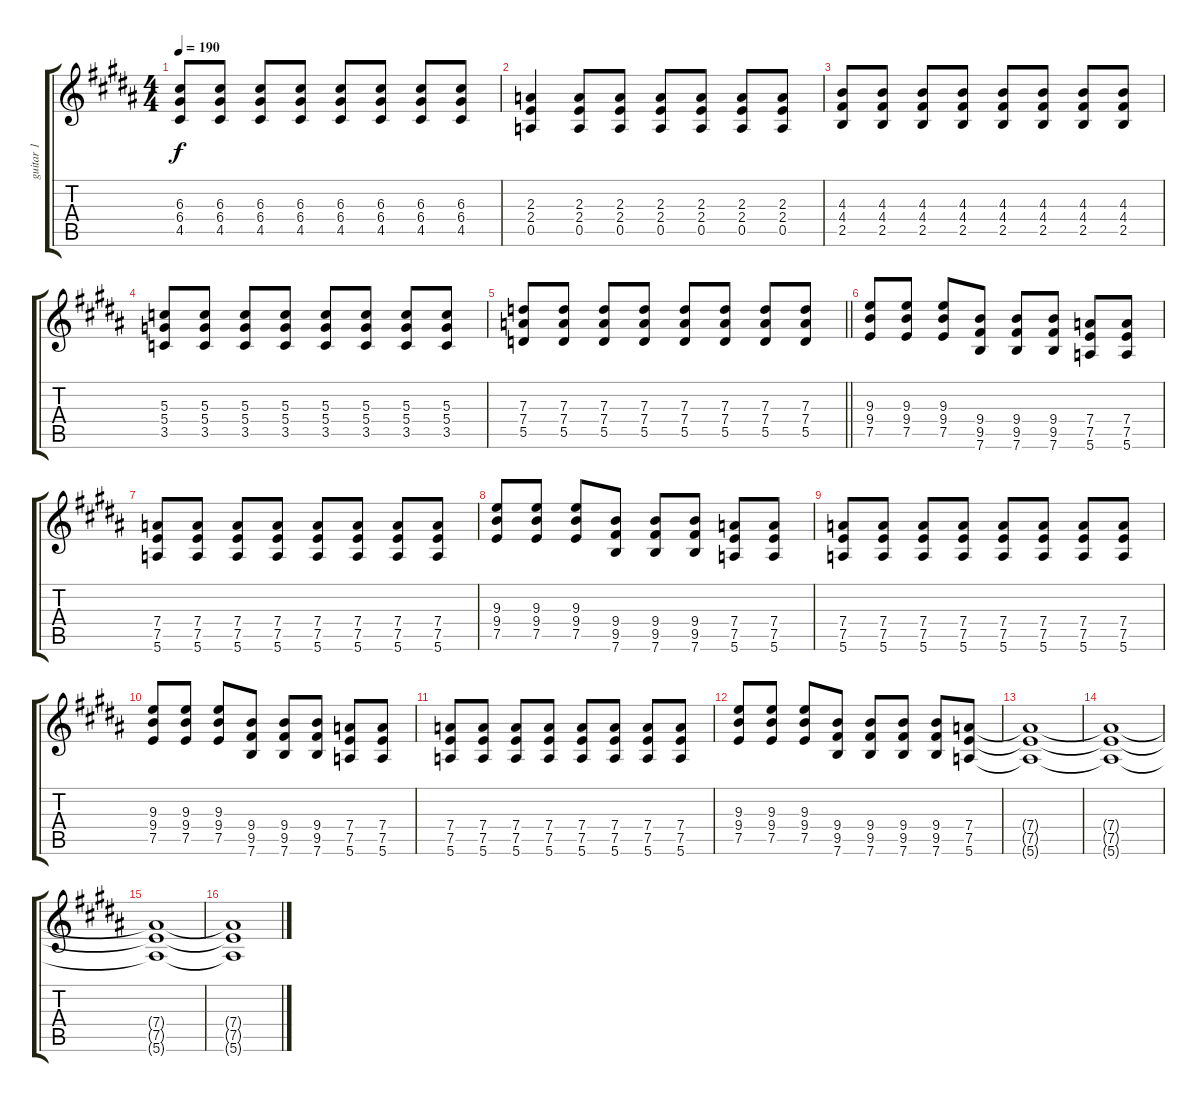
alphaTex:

\track ("guitar 1" "guitar 1") {instrument distortionguitar}
\staff {score tabs}
\tuning (E4 B3 G3 D3 A2 E2) {hide}
\ts (4 4)
\tempo 190
\clef g2
\ks b
(6.3 6.4 4.5).8{dy f} (6.3 6.4 4.5).8 (6.3 6.4 4.5).8 (6.3 6.4 4.5).8 (6.3 6.4 4.5).8 (6.3 6.4 4.5).8 (6.3 6.4 4.5).8 (6.3 6.4 4.5).8 |
(2.3 2.4 0.5).4 (2.3 2.4 0.5).8 (2.3 2.4 0.5).8 (2.3 2.4 0.5).8 (2.3 2.4 0.5).8 (2.3 2.4 0.5).8 (2.3 2.4 0.5).8 |
(4.3 4.4 2.5).8 (4.3 4.4 2.5).8 (4.3 4.4 2.5).8 (4.3 4.4 2.5).8 (4.3 4.4 2.5).8 (4.3 4.4 2.5).8 (4.3 4.4 2.5).8 (4.3 4.4 2.5).8 |
(5.3 5.4 3.5).8 (5.3 5.4 3.5).8 (5.3 5.4 3.5).8 (5.3 5.4 3.5).8 (5.3 5.4 3.5).8 (5.3 5.4 3.5).8 (5.3 5.4 3.5).8 (5.3 5.4 3.5).8 |
\barLineRight lightlight
(7.3 7.4 5.5).8 (7.3 7.4 5.5).8 (7.3 7.4 5.5).8 (7.3 7.4 5.5).8 (7.3 7.4 5.5).8 (7.3 7.4 5.5).8 (7.3 7.4 5.5).8 (7.3 7.4 5.5).8 |
(9.3 9.4 7.5).8 (9.3 9.4 7.5).8 (9.3 9.4 7.5).8 (9.4 9.5 7.6).8 (9.4 9.5 7.6).8 (9.4 9.5 7.6).8 (7.4 7.5 5.6).8 (7.4 7.5 5.6).8 |
(7.4 7.5 5.6).8 (7.4 7.5 5.6).8 (7.4 7.5 5.6).8 (7.4 7.5 5.6).8 (7.4 7.5 5.6).8 (7.4 7.5 5.6).8 (7.4 7.5 5.6).8 (7.4 7.5 5.6).8 |
(9.3 9.4 7.5).8 (9.3 9.4 7.5).8 (9.3 9.4 7.5).8 (9.4 9.5 7.6).8 (9.4 9.5 7.6).8 (9.4 9.5 7.6).8 (7.4 7.5 5.6).8 (7.4 7.5 5.6).8 |
(7.4 7.5 5.6).8 (7.4 7.5 5.6).8 (7.4 7.5 5.6).8 (7.4 7.5 5.6).8 (7.4 7.5 5.6).8 (7.4 7.5 5.6).8 (7.4 7.5 5.6).8 (7.4 7.5 5.6).8 |
(9.3 9.4 7.5).8 (9.3 9.4 7.5).8 (9.3 9.4 7.5).8 (9.4 9.5 7.6).8 (9.4 9.5 7.6).8 (9.4 9.5 7.6).8 (7.4 7.5 5.6).8 (7.4 7.5 5.6).8 |
(7.4 7.5 5.6).8 (7.4 7.5 5.6).8 (7.4 7.5 5.6).8 (7.4 7.5 5.6).8 (7.4 7.5 5.6).8 (7.4 7.5 5.6).8 (7.4 7.5 5.6).8 (7.4 7.5 5.6).8 |
(9.3 9.4 7.5).8 (9.3 9.4 7.5).8 (9.3 9.4 7.5).8 (9.4 9.5 7.6).8 (9.4 9.5 7.6).8 (9.4 9.5 7.6).8 (9.4 9.5 7.6).8 (7.4 7.5 5.6).8 |
(7.4{t} 7.5{t} 5.6{t}).1 |
(7.4{t} 7.5{t} 5.6{t}).1 |
(7.4{t} 7.5{t} 5.6{t}).1 |
(7.4{t} 7.5{t} 5.6{t}).1
